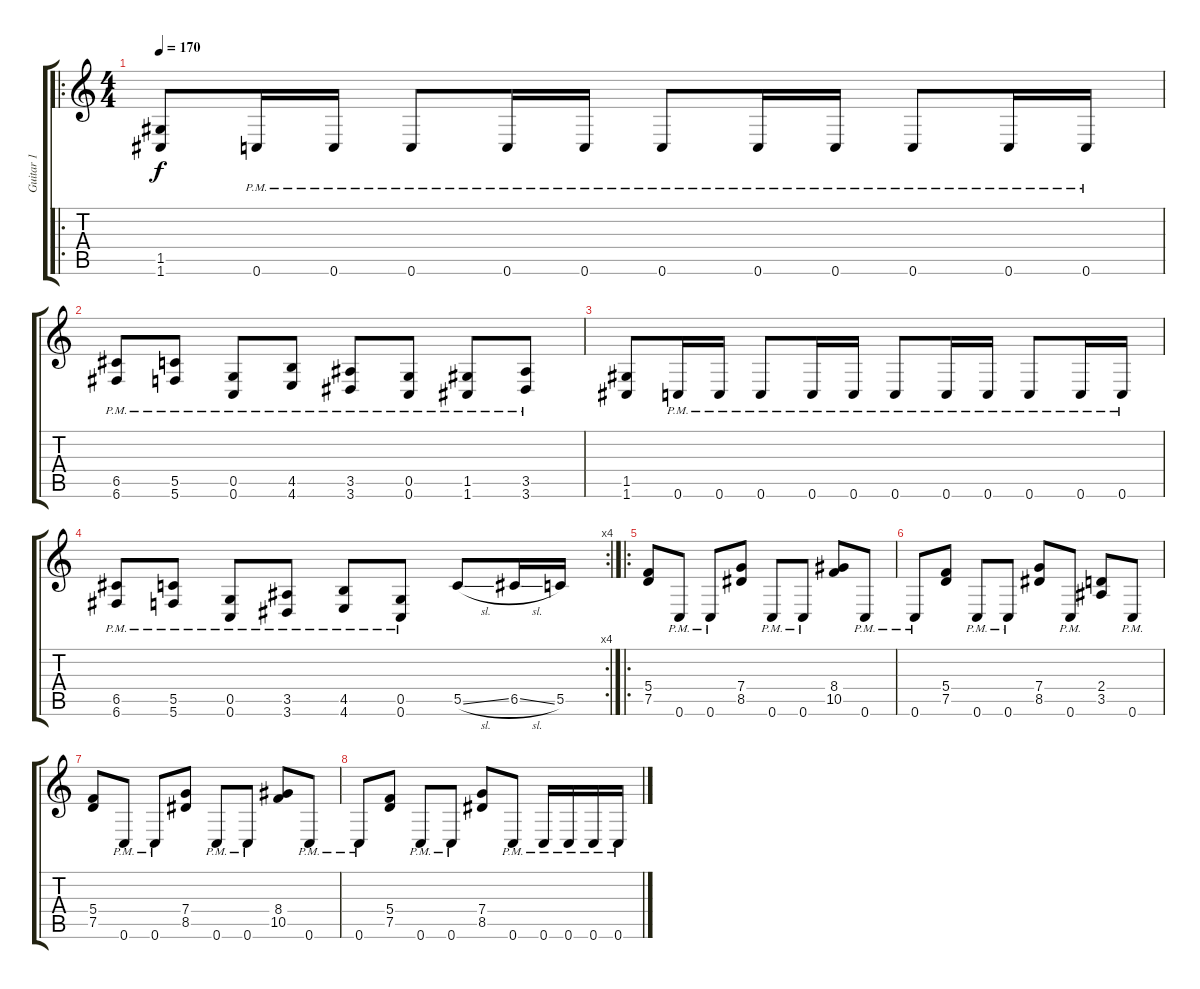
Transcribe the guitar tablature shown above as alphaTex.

\track ("Guitar 1" "Guitar 1") {instrument distortionguitar}
\staff {score tabs}
\tuning (D4 A3 F3 C3 G2 C2) {hide}
\ro
\ts (4 4)
\tempo 170
\clef g2
\ks c
(1.5 1.6).8{dy f} 0.6{pm}.16 0.6{pm}.16 0.6{pm}.8 0.6{pm}.16 0.6{pm}.16 0.6{pm}.8 0.6{pm}.16 0.6{pm}.16 0.6{pm}.8 0.6{pm}.16 0.6{pm}.16 |
(6.5{pm} 6.6{pm}).8 (5.5{pm} 5.6{pm}).8 (0.5{pm} 0.6{pm}).8 (4.5{pm} 4.6{pm}).8 (3.5{pm} 3.6{pm}).8 (0.5{pm} 0.6{pm}).8 (1.5{pm} 1.6{pm}).8 (3.5{pm} 3.6{pm}).8 |
(1.5 1.6).8 0.6{pm}.16 0.6{pm}.16 0.6{pm}.8 0.6{pm}.16 0.6{pm}.16 0.6{pm}.8 0.6{pm}.16 0.6{pm}.16 0.6{pm}.8 0.6{pm}.16 0.6{pm}.16 |
\rc 4
(6.5{pm} 6.6{pm}).8 (5.5{pm} 5.6{pm}).8 (0.5{pm} 0.6{pm}).8 (3.5{pm} 3.6{pm}).8 (4.5{pm} 4.6{pm}).8 (0.5{pm} 0.6{pm}).8 5.5{sl}.8 6.5{sl}.16 5.5.16 |
\ro
(5.4 7.5).8 0.6{pm}.8 0.6{pm}.8 (7.4 8.5).8 0.6{pm}.8 0.6{pm}.8 (8.4 10.5).8 0.6{pm}.8 |
0.6{pm}.8 (5.4 7.5).8 0.6{pm}.8 0.6{pm}.8 (7.4 8.5).8 0.6{pm}.8 (2.4 3.5).8 0.6{pm}.8 |
(5.4 7.5).8 0.6{pm}.8 0.6{pm}.8 (7.4 8.5).8 0.6{pm}.8 0.6{pm}.8 (8.4 10.5).8 0.6{pm}.8 |
0.6{pm}.8 (5.4 7.5).8 0.6{pm}.8 0.6{pm}.8 (7.4 8.5).8 0.6{pm}.8 0.6{pm}.16 0.6{pm}.16 0.6{pm}.16 0.6{pm}.16
